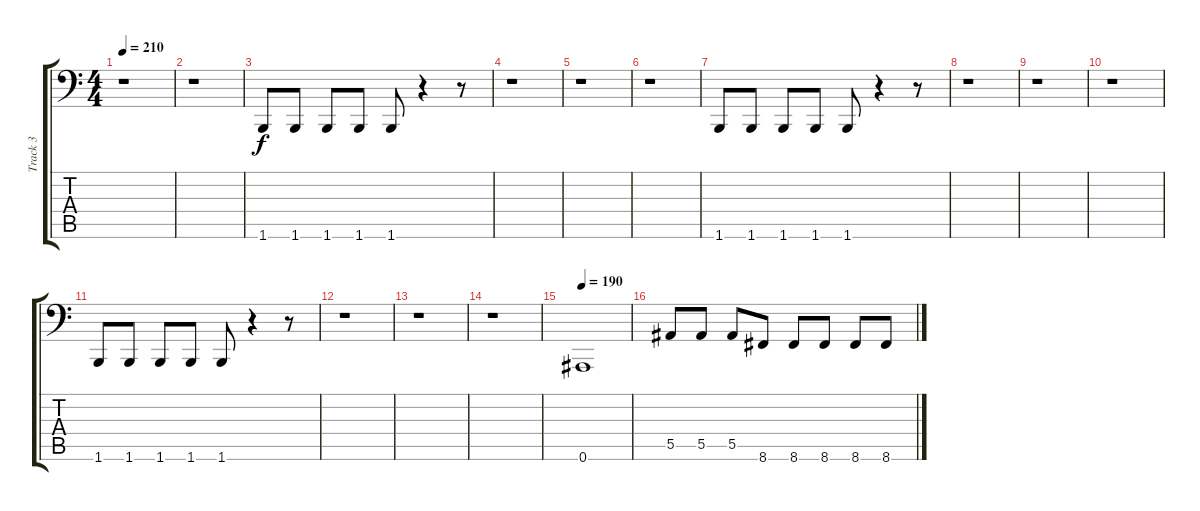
\track ("Track 3" "Track 3") {instrument electricbassfinger}
\staff {score tabs}
\tuning (C3 G2 Eb2 Bb1 F1 Bb0) {hide}
\ts (4 4)
\tempo 210
\clef f4
\ks c
r.1{dy f} |
r.1 |
1.6.8 1.6.8 1.6.8 1.6.8 1.6.8 r.4 r.8 |
r.1 |
r.1 |
r.1 |
1.6.8 1.6.8 1.6.8 1.6.8 1.6.8 r.4 r.8 |
r.1 |
r.1 |
r.1 |
1.6.8 1.6.8 1.6.8 1.6.8 1.6.8 r.4 r.8 |
r.1 |
r.1 |
r.1 |
\tempo 190
0.6.1 |
5.5.8 5.5.8 5.5.8 8.6.8 8.6.8 8.6.8 8.6.8 8.6.8
